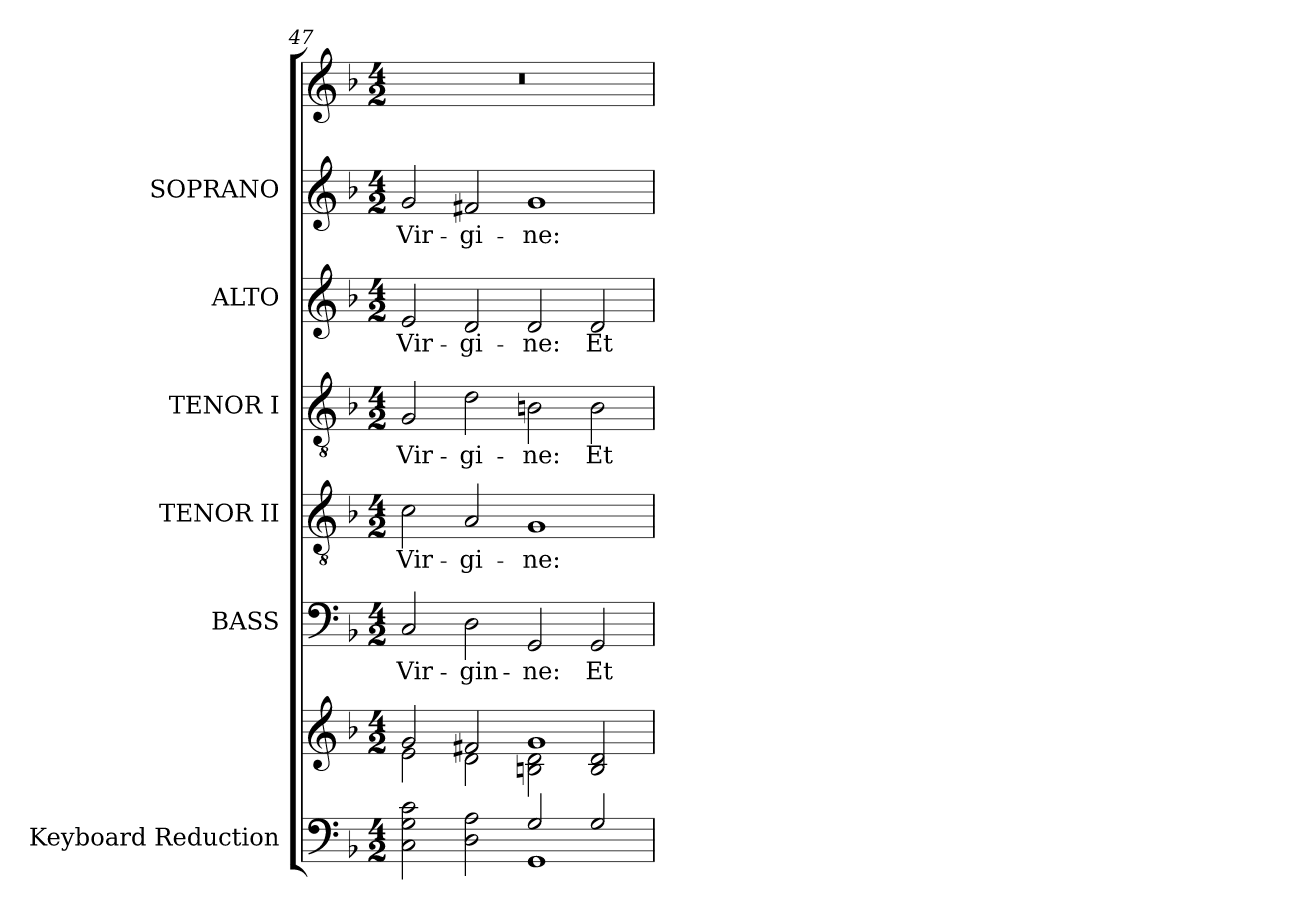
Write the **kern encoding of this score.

**kern	**kern	**kern	**text	**kern	**text	**kern	**text	**kern	**text	**kern	**text	**kern
*part7	*part7	*part6	*part6	*part5	*part5	*part4	*part4	*part3	*part3	*part2	*part2	*part1
*staff8	*staff7	*staff6	*staff6	*staff5	*staff5	*staff4	*staff4	*staff3	*staff3	*staff2	*staff2	*staff1
*I"Keyboard Reduction	*	*I"BASS	*	*I"TENOR II	*	*I"TENOR I	*	*I"ALTO	*	*I"SOPRANO	*	*
*I'Reduc.	*	*I'B.	*	*I'T. II	*	*I'T. I	*	*I'A.	*	*I'S.	*	*
*clefF4	*clefG2	*clefF4	*	*clefGv2	*	*clefGv2	*	*clefG2	*	*clefG2	*	*clefG2
*	*	*	*	*ITrd7c12	*	*ITrd7c12	*	*	*	*	*	*
*k[b-]	*k[b-]	*k[b-]	*	*k[b-]	*	*k[b-]	*	*k[b-]	*	*k[b-]	*	*k[b-]
*F:	*F:	*F:	*	*F:	*	*F:	*	*F:	*	*F:	*	*F:
*M4/2	*M4/2	*M4/2	*	*M4/2	*	*M4/2	*	*M4/2	*	*M4/2	*	*M4/2
=47	=47	=47	=47	=47	=47	=47	=47	=47	=47	=47	=47	=47
*^	*^	*	*	*	*	*	*	*	*	*	*	*
!	!	!	!	!	!LO:LY:b:color=#000000	!	!	!	!	!	!	!	!	!
!	!	!	!	!	!	!	!LO:LY:b:color=#000000	!	!	!	!	!	!	!
!	!	!	!	!	!	!	!	!	!LO:LY:b:color=#000000	!	!	!	!	!
!	!	!	!	!	!	!	!	!	!	!	!LO:LY:b:color=#000000	!	!	!
!	!	!	!	!	!	!	!	!	!	!	!	!	!LO:LY:b:color=#000000	!LO:N:vis=1
2Ci\ 2Gi 2ci	1ryy	2gi/	2ei\	2Ci/	Vir-	2Ci\	Vir-	2GGi/	Vir-	2ei/	Vir-	2gi/	Vir-	0r
!	!	!	!	!	!LO:LY:b:color=#000000	!	!	!	!	!	!	!	!	!
!	!	!	!	!	!	!	!LO:LY:b:color=#000000	!	!	!	!	!	!	!
!	!	!	!	!	!	!	!	!	!LO:LY:b:color=#000000	!	!	!	!	!
!	!	!	!	!	!	!	!	!	!	!	!LO:LY:b:color=#000000	!	!	!
!	!	!	!	!	!	!	!	!	!	!	!	!	!LO:LY:b:color=#000000	!
2Di\ 2Ai	.	2f#Xi/	2di\	2Di\	-gin-	2AAi/	-gi-	2Di\	-gi-	2di/	-gi-	2f#Xi/	-gi-	.
!	!	!	!	!	!LO:LY:b:color=#000000	!	!	!	!	!	!	!	!	!
!	!	!	!	!	!	!	!LO:LY:b:color=#000000	!	!	!	!	!	!	!
!	!	!	!	!	!	!	!	!	!LO:LY:b:color=#000000	!	!	!	!	!
!	!	!	!	!	!	!	!	!	!	!	!LO:LY:b:color=#000000	!	!	!
!	!	!	!	!	!	!	!	!	!	!	!	!	!LO:LY:b:color=#000000	!
2Gi/	1GGi	1gi	2Bni\ 2di	2GGi/	-ne:	1GGi	-ne:	2BBni\	-ne:	2di/	-ne:	1gi	-ne:	.
!	!	!	!	!	!LO:LY:b:color=#000000	!	!	!	!	!	!	!	!	!
!	!	!	!	!	!	!	!	!	!LO:LY:b:color=#000000	!	!	!	!	!
!	!	!	!	!	!	!	!	!	!	!	!LO:LY:b:color=#000000	!	!	!
2Gi/	.	.	2Bi/ 2di	2GGi/	Et	.	.	2BBi\	Et	2di/	Et	.	.	.
*v	*v	*	*	*	*	*	*	*	*	*	*	*	*	*
*	*v	*v	*	*	*	*	*	*	*	*	*	*	*
=	=	=	=	=	=	=	=	=	=	=	=	=
*-	*-	*-	*-	*-	*-	*-	*-	*-	*-	*-	*-	*-
